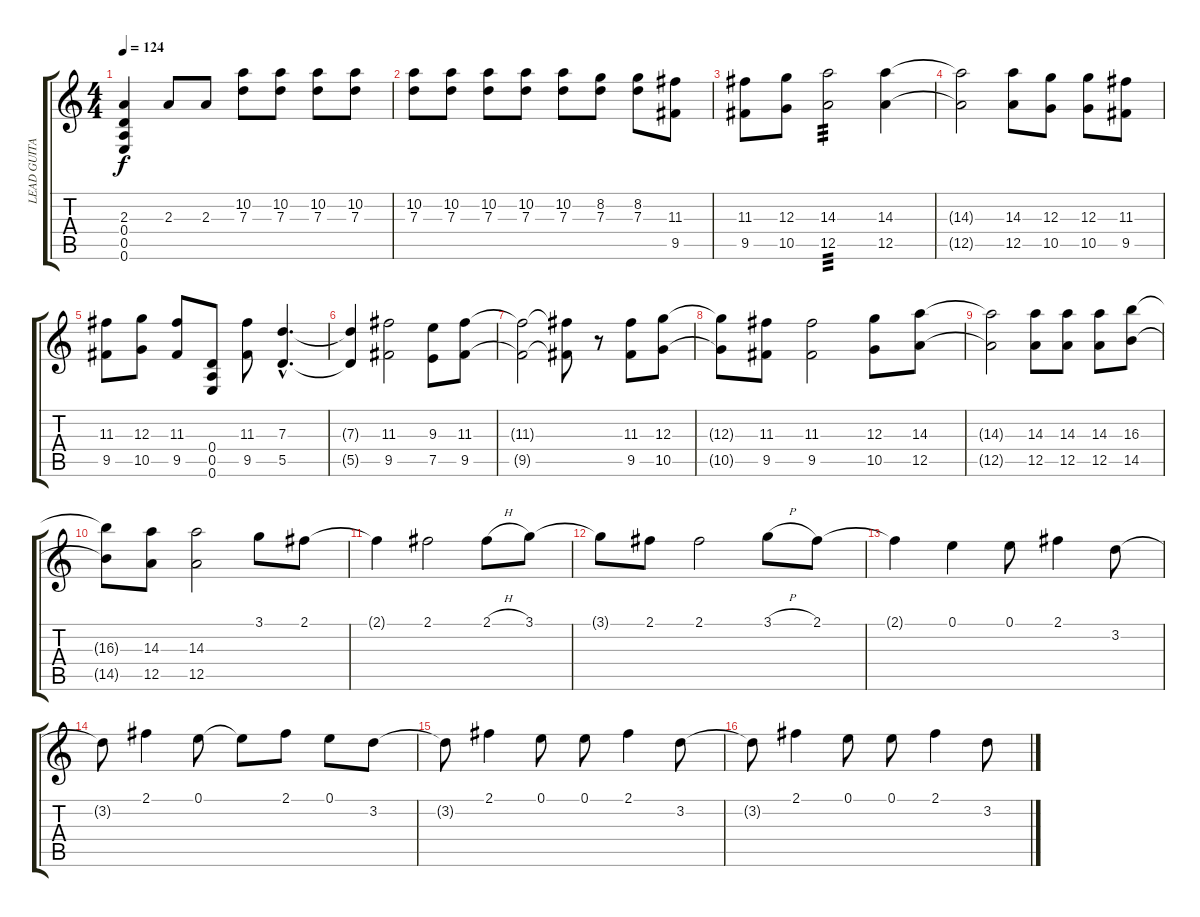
\track ("LEAD GUITAR" "LEAD GUITA") {instrument distortionguitar}
\staff {score tabs}
\tuning (E4 B3 G3 D3 A2 E2) {hide}
\ts (4 4)
\tempo 124
\clef g2
\ks c
(2.3 0.4 0.5 0.6).4{dy f} 2.3.8 2.3.8 (10.2 7.3).8 (10.2 7.3).8 (10.2 7.3).8 (10.2 7.3).8 |
(10.2 7.3).8 (10.2 7.3).8 (10.2 7.3).8 (10.2 7.3).8 (10.2 7.3).8 (8.2 7.3).8 (8.2 7.3).8 (11.3 9.5).8 |
(11.3 9.5).8 (12.3 10.5).8 (14.3 12.5).2{tp 3} (14.3 12.5).4 |
(14.3{t} 12.5{t}).2 (14.3 12.5).8 (12.3 10.5).8 (12.3 10.5).8 (11.3 9.5).8 |
(11.3 9.5).8 (12.3 10.5).8 (11.3 9.5).8 (0.4 0.5 0.6).8 (11.3 9.5).8 (7.3{hac} 5.5{hac}).4{d} |
(7.3{t} 5.5{t}).4 (11.3 9.5).2 (9.3 7.5).8 (11.3 9.5).8 |
(11.3{t} 9.5{t}).2 (11.3{t} 9.5{t}).8 r.8 (11.3 9.5).8 (12.3 10.5).8 |
(12.3{t} 10.5{t}).8 (11.3 9.5).8 (11.3 9.5).2 (12.3 10.5).8 (14.3 12.5).8 |
(14.3{t} 12.5{t}).2 (14.3 12.5).8 (14.3 12.5).8 (14.3 12.5).8 (16.3 14.5).8 |
(16.3{t} 14.5{t}).8 (14.3 12.5).8 (14.3 12.5).2 3.1.8 2.1.8 |
2.1{t}.4 2.1.2 2.1{h}.8 3.1.8 |
3.1{t}.8 2.1.8 2.1.2 3.1{h}.8 2.1.8 |
2.1{t}.4 0.1.4 0.1.8 2.1.4 3.2.8 |
3.2{t}.8 2.1.4 0.1.8 0.1{t}.8 2.1.8 0.1.8 3.2.8 |
3.2{t}.8 2.1.4 0.1.8 0.1.8 2.1.4 3.2.8 |
3.2{t}.8 2.1.4 0.1.8 0.1.8 2.1.4 3.2.8
